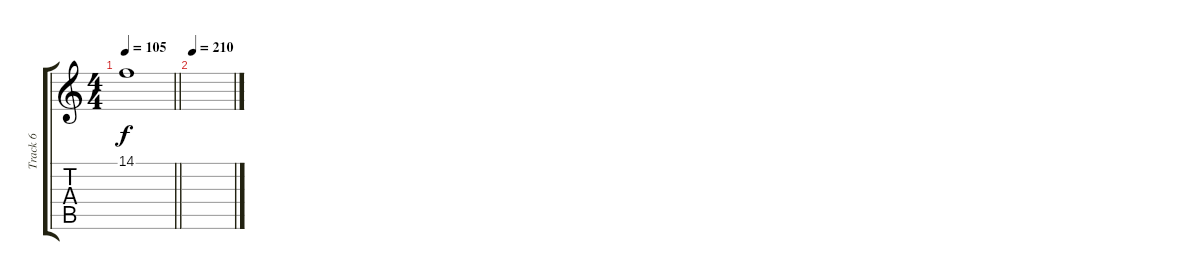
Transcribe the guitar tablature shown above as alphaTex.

\track ("Track 6" "Track 6") {instrument synthbrass1}
\staff {score tabs}
\tuning (Eb4 Bb3 Gb3 Db3 Ab2 Db2) {hide}
\ts (4 4)
\tempo 105
\clef g2
\barLineRight lightlight
\ks c
14.1{t}.1{dy f} |
\section ("" "")
\tempo 210
